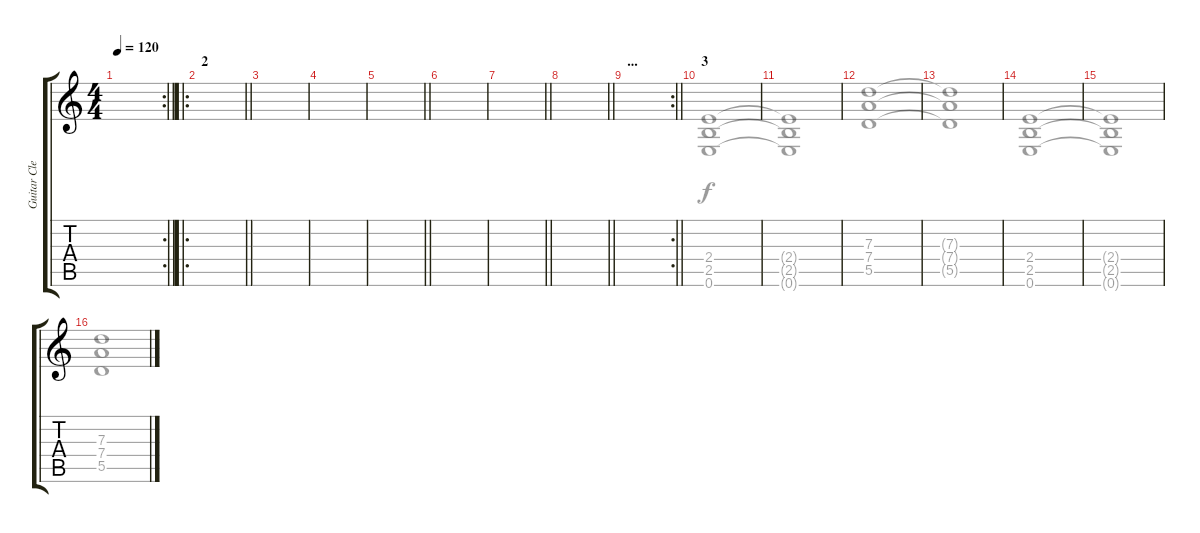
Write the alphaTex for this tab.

\track ("Guitar Clean 2 " "Guitar Cle") {instrument electricguitarclean}
\staff {score tabs}
\tuning (E4 B3 G3 D3 A2 E2) {hide}
\voice
\rc 2
\ts (4 4)
\tempo 120
\clef g2
\barLineRight lightlight
\ks c
|
\ro
\section ("" "2")
\barLineRight lightlight
|
|
|
\barLineRight lightlight
|
|
\barLineRight lightlight
|
\barLineRight lightlight
|
\rc 2
\section ("" "...")
\barLineRight lightlight
|
\section ("" "3")
|
|
|
|
|
|
\voice
\clef g2
\barLineRight lightlight
\ks c
|
\barLineRight lightlight
|
|
|
\barLineRight lightlight
|
|
\barLineRight lightlight
|
\barLineRight lightlight
|
\barLineRight lightlight
|
(2.4 2.5 0.6).1 |
(2.4{t} 2.5{t} 0.6{t}).1 |
(7.3 7.4 5.5).1 |
(7.3{t} 7.4{t} 5.5{t}).1 |
(2.4 2.5 0.6).1 |
(2.4{t} 2.5{t} 0.6{t}).1 |
(7.3 7.4 5.5).1
